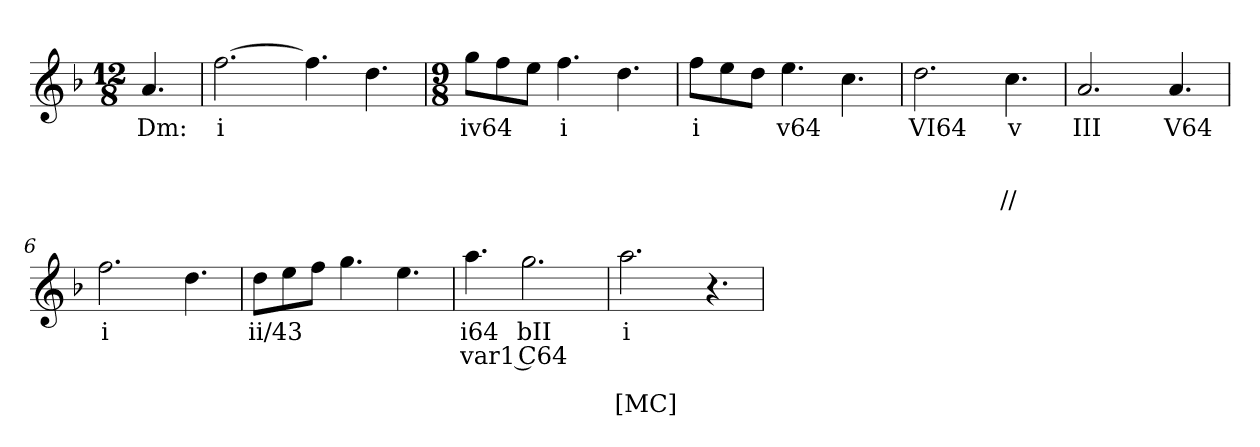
**kern	**text	**text	**text	**text
*part1	*part1	*part1	*part1	*part1
*staff1	*staff1	*staff1	*staff1	*staff1
*clefG2	*	*	*	*
*k[b-]	*	*	*	*
*d:	*	*	*	*
*M12/8	*	*	*	*
=	=	=	=	=
4.a	Dm:	.	.	.
=1	=1	=1	=1	=1
[2.ff	i	.	.	.
4.ff]	.	.	.	.
4.dd	.	.	.	.
=2	=2	=2	=2	=2
*M9/8	*	*	*	*
8ggL	iv64	.	.	.
8ff	.	.	.	.
8eeJ	.	.	.	.
4.ff	i	.	.	.
4.dd	.	.	.	.
=3	=3	=3	=3	=3
8ffL	i	.	.	.
8ee	.	.	.	.
8ddJ	.	.	.	.
4.ee	v64	.	.	.
4.cc	.	.	.	.
=4	=4	=4	=4	=4
2.dd	VI64	.	.	.
4.cc	v	.	.	//
=5	=5	=5	=5	=5
2.a	III	.	.	.
4.a	V64	.	.	.
=6	=6	=6	=6	=6
2.ff	i	.	.	.
4.dd	.	.	.	.
=7	=7	=7	=7	=7
8ddL	ii/43	.	.	.
8ee	.	.	.	.
8ffJ	.	.	.	.
4.gg	.	.	.	.
4.ee	.	.	.	.
=8	=8	=8	=8	=8
4.aa	i64	var1 C64	.	.
2.gg	bII	.	.	.
=9	=9	=9	=9	=9
2.aa	i	.	.	[MC]
4.r	.	.	.	.
=	=	=	=	=
*-	*-	*-	*-	*-
